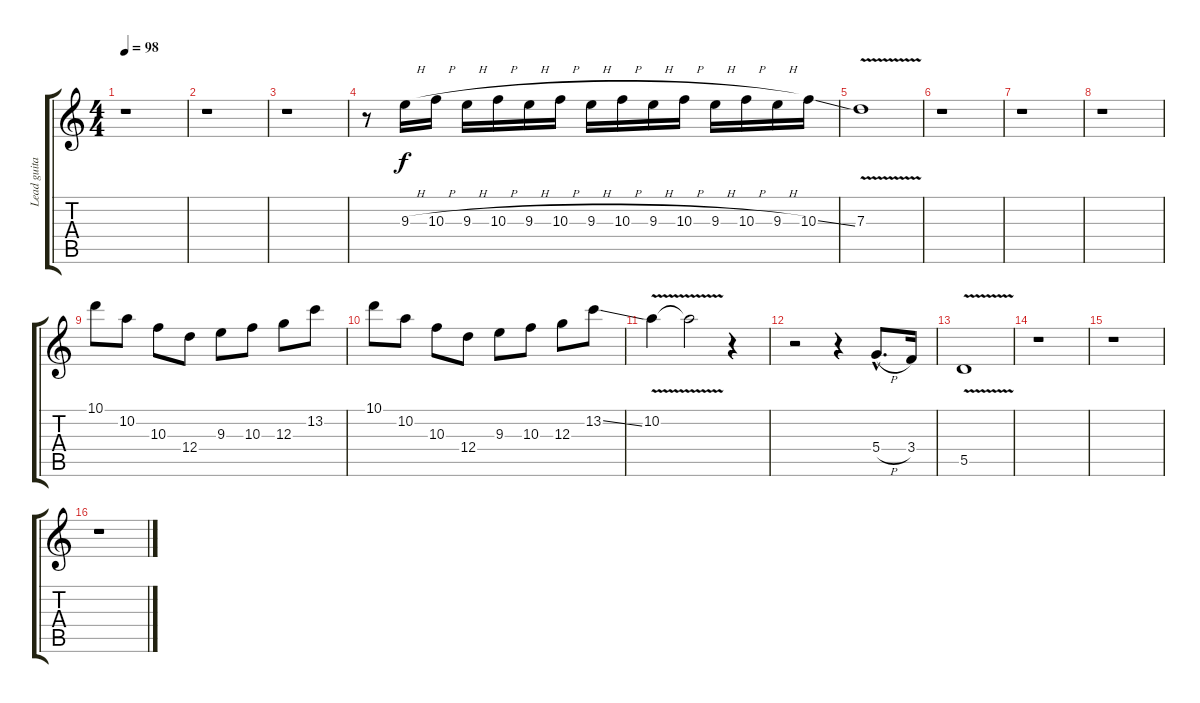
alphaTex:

\track ("Lead guitar" "Lead guita") {instrument distortionguitar}
\staff {score tabs}
\tuning (E4 B3 G3 D3 A2 E2) {hide}
\ts (4 4)
\tempo 98
\clef g2
\ks c
r.1{dy f} |
r.1 |
r.1 |
r.8 9.3{h}.16 10.3{h}.16 9.3{h}.16 10.3{h}.16 9.3{h}.16 10.3{h}.16 9.3{h}.16 10.3{h}.16 9.3{h}.16 10.3{h}.16 9.3{h}.16 10.3{h}.16 9.3{h}.16 10.3{ss}.16 |
7.3{v}.1 |
r.1 |
r.1 |
r.1 |
10.1.8 10.2.8 10.3.8 12.4.8 9.3.8 10.3.8 12.3.8 13.2.8 |
10.1.8 10.2.8 10.3.8 12.4.8 9.3.8 10.3.8 12.3.8 13.2{ss}.8 |
10.2{v}.4 10.2{t}.2 r.4 |
r.2 r.4 5.4{h hac}.8{d} 3.4.16 |
5.5{v}.1 |
r.1 |
r.1 |
r.1
